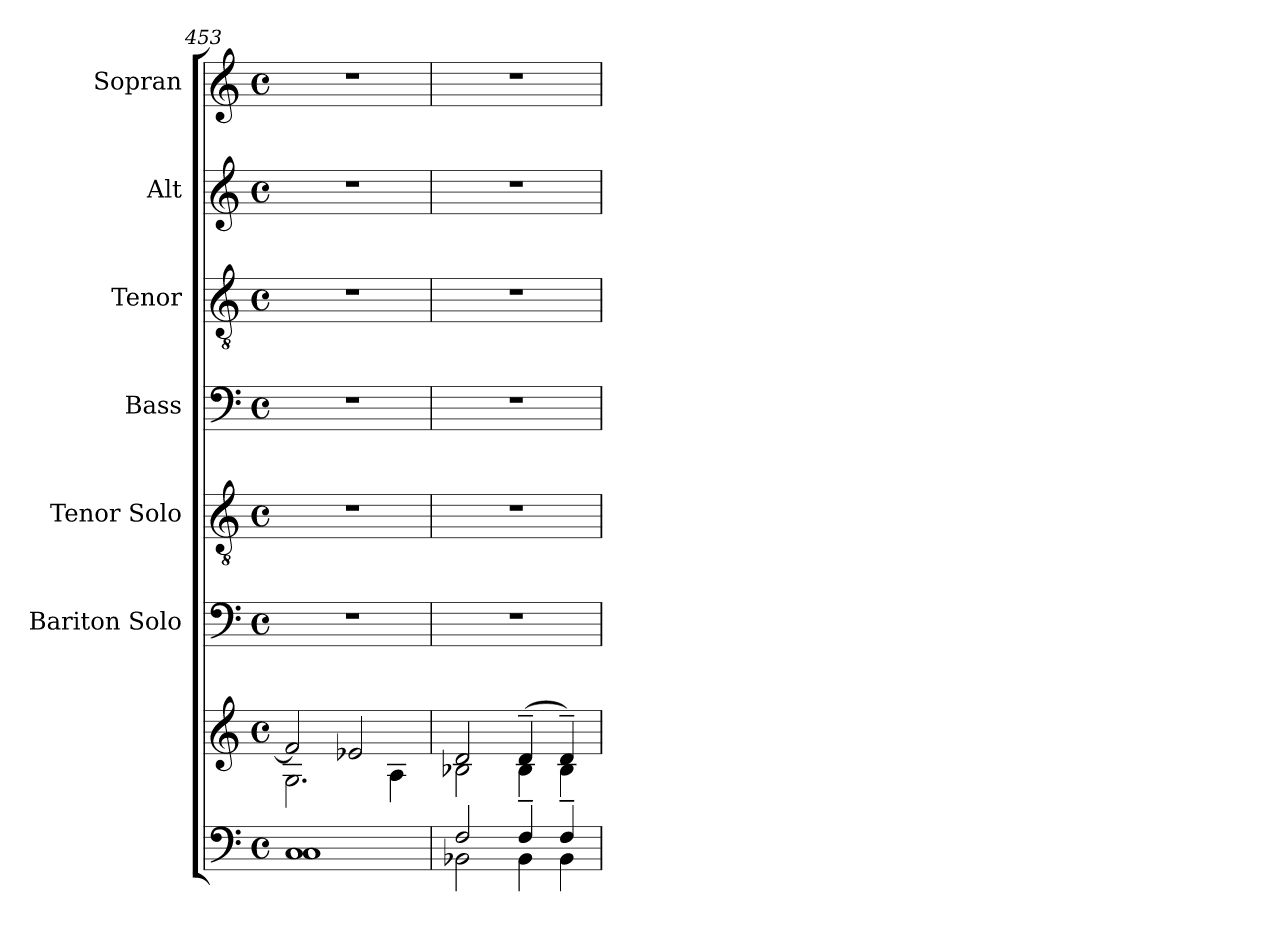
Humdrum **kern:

**kern	**kern	**kern	**kern	**kern	**kern	**kern	**kern
*part7	*part7	*part6	*part5	*part4	*part3	*part2	*part1
*staff8	*staff7	*staff6	*staff5	*staff4	*staff3	*staff2	*staff1
*	*	*I"Bariton Solo	*I"Tenor Solo	*I"Bass	*I"Tenor	*I"Alt	*I"Sopran
*	*	*	*	*I'B.	*I'T.	*I'A.	*I'S.
*clefF4	*clefG2	*clefF4	*clefGv2	*clefF4	*clefGv2	*clefG2	*clefG2
*k[]	*k[]	*k[]	*k[]	*k[]	*k[]	*k[]	*k[]
*C:	*C:	*C:	*C:	*C:	*C:	*C:	*C:
*M4/4	*M4/4	*M4/4	*M4/4	*M4/4	*M4/4	*M4/4	*M4/4
*met(c)	*met(c)	*met(c)	*met(c)	*met(c)	*met(c)	*met(c)	*met(c)
=453	=453	=453	=453	=453	=453	=453	=453
*^	*^	*	*	*	*	*	*
1C	1C	2f/]	2.G\	1r	1r	1r	1r	1r	1r
.	.	2e-X/	.	.	.	.	.	.	.
.	.	.	4A\	.	.	.	.	.	.
=454	=454	=454	=454	=454	=454	=454	=454	=454	=454
2F/	2BB-X\	2d/	2B-X\	1r	1r	1r	1r	1r	1r
4F~</	4BB-\	(>4d~>/	4B-\	.	.	.	.	.	.
4F~</	4BB-\	4d~>/)	4B-\	.	.	.	.	.	.
*v	*v	*	*	*	*	*	*	*	*
*	*v	*v	*	*	*	*	*	*
=	=	=	=	=	=	=	=
*-	*-	*-	*-	*-	*-	*-	*-
